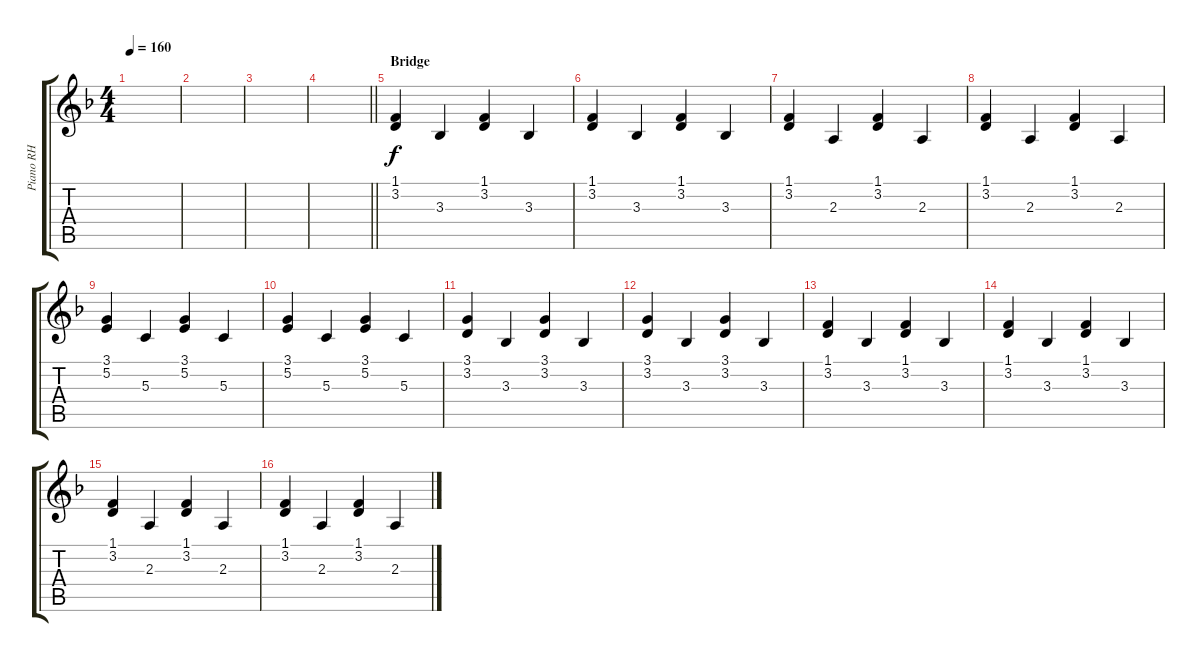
\track ("Piano RH" "Piano RH") {instrument acousticgrandpiano}
\staff {score tabs}
\tuning (E4 B3 G3 D3 A2 E2) {hide}
\ts (4 4)
\tempo 160
\clef g2
\ks f
|
|
|
\barLineRight lightlight
|
\section ("" "Bridge")
(1.1 3.2).4 3.3.4 (1.1 3.2).4 3.3.4 |
(1.1 3.2).4 3.3.4 (1.1 3.2).4 3.3.4 |
(1.1 3.2).4 2.3.4 (1.1 3.2).4 2.3.4 |
(1.1 3.2).4 2.3.4 (1.1 3.2).4 2.3.4 |
(3.1 5.2).4 5.3.4 (3.1 5.2).4 5.3.4 |
(3.1 5.2).4 5.3.4 (3.1 5.2).4 5.3.4 |
(3.1 3.2).4 3.3.4 (3.1 3.2).4 3.3.4 |
(3.1 3.2).4 3.3.4 (3.1 3.2).4 3.3.4 |
(1.1 3.2).4 3.3.4 (1.1 3.2).4 3.3.4 |
(1.1 3.2).4 3.3.4 (1.1 3.2).4 3.3.4 |
(1.1 3.2).4 2.3.4 (1.1 3.2).4 2.3.4 |
(1.1 3.2).4 2.3.4 (1.1 3.2).4 2.3.4
